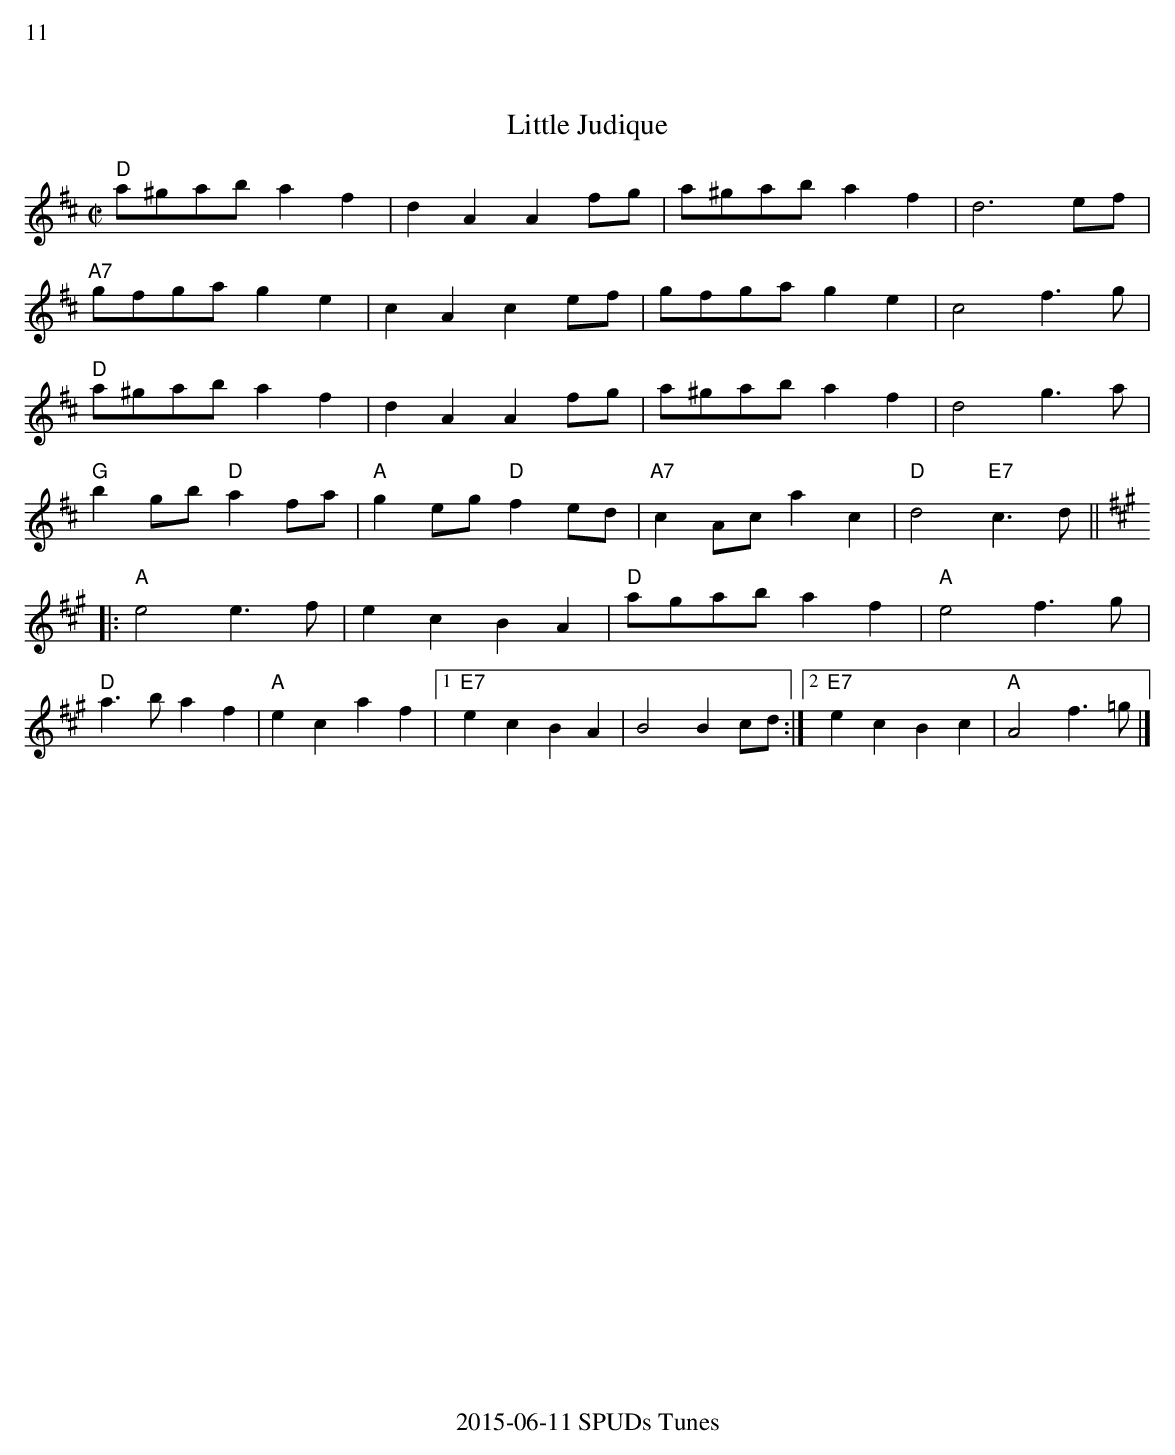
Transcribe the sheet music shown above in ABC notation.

X:1
%%text 11
T:Little Judique
M:C|
L:1/8
K:D
"D"a^gab a2f2 | d2A2 A2fg | a^gab a2f2 | d6 ef |
"A7"gfga g2e2 | c2A2 c2ef | gfga g2e2 | c4 f3g |
"D"a^gab a2f2 | d2A2 A2fg | a^gab a2f2 | d4 g3a |
"G"b2gb "D"a2fa | "A"g2eg  "D"f2ed | "A7"c2Ac  a2c2 | "D"d4 "E7"c3d ||
K:A
|:"A"e4 e3f | e2c2 B2A2 | "D"agab a2f2 | "A"e4 f3g |
"D"a3b a2f2 | "A"e2c2 a2 f2 | [1 "E7"e2c2 B2A2 | B4 B2cd :| [2 "E7"e2c2 B2c2 | "A"A4 f3=g |]
